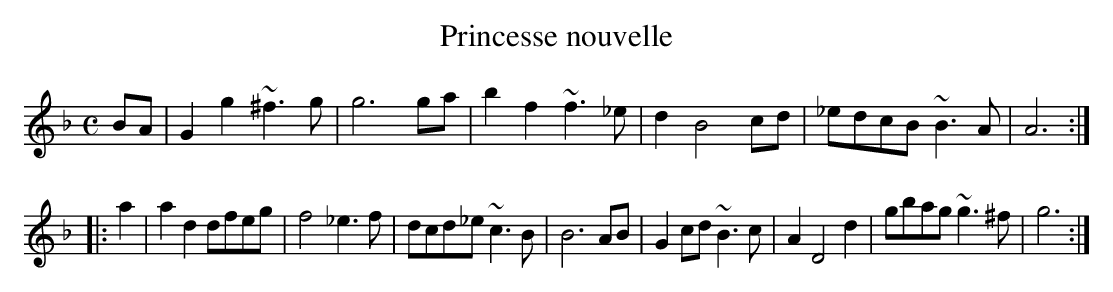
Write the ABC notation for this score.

X:1
T:Princesse nouvelle
M:C
K:Gdor
BA|G2g2~^f3g|g6ga|b2f2~f3_e|d2B4cd|_edcB~B3A|A6:|
|:a2|a2d2dfeg|f4_e3f|dcd_e~c3B|B6AB|G2cd~B3c|A2D4d2|gbag~g3^f|g6:|
